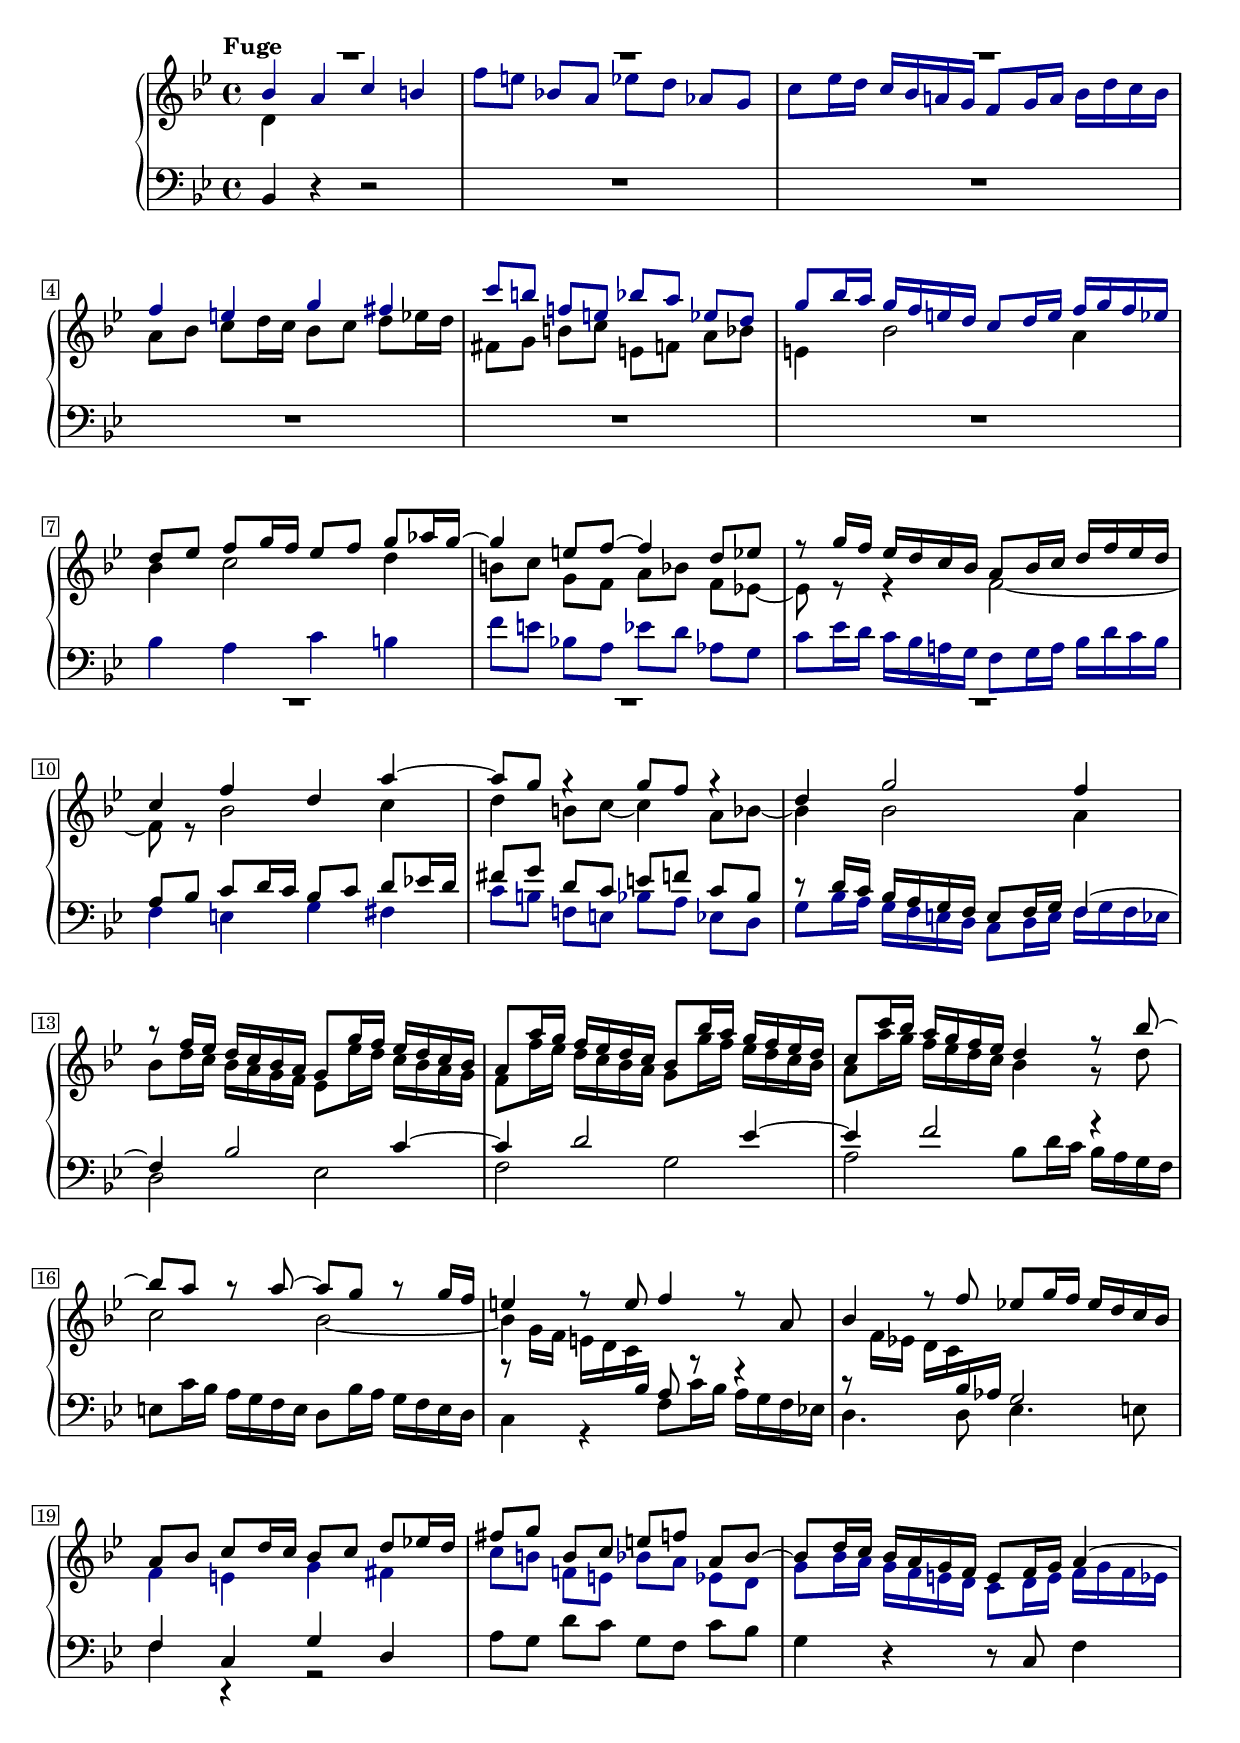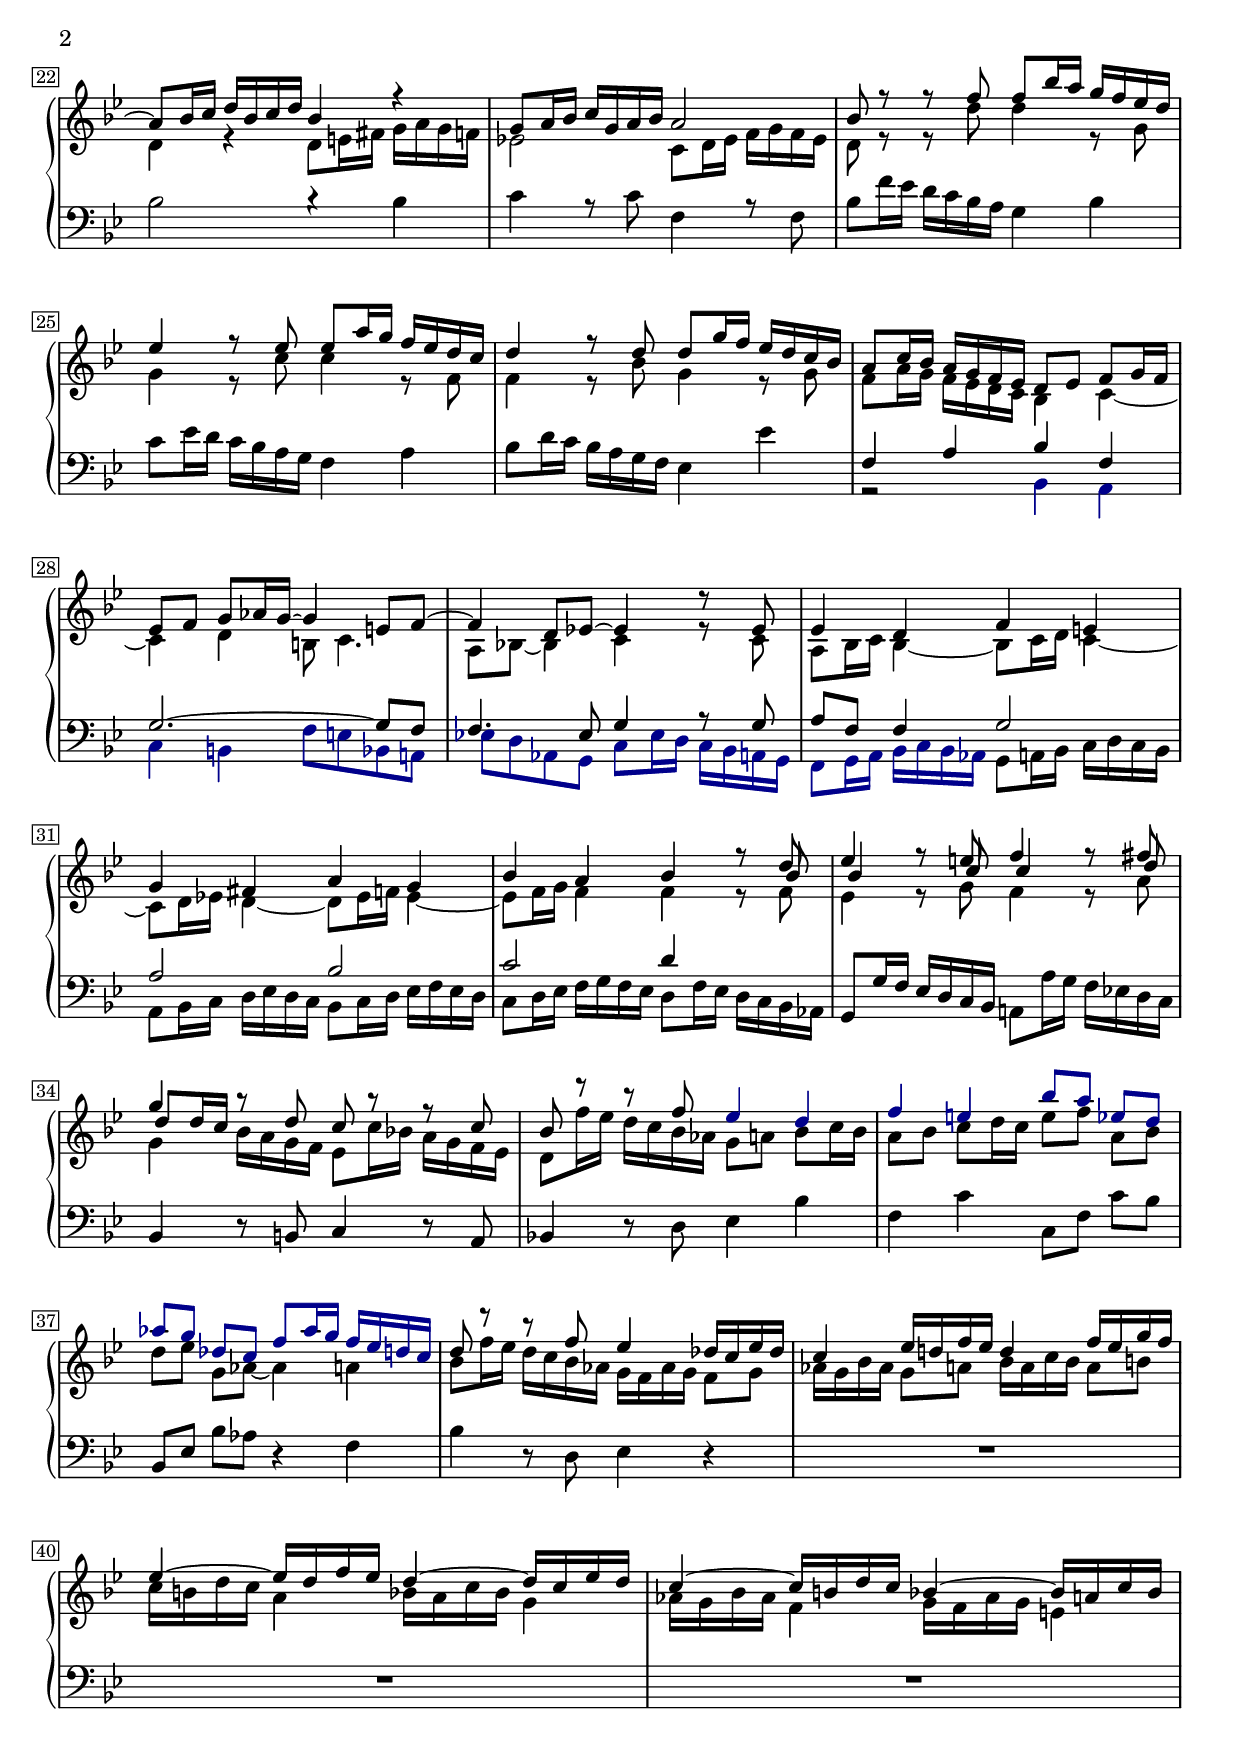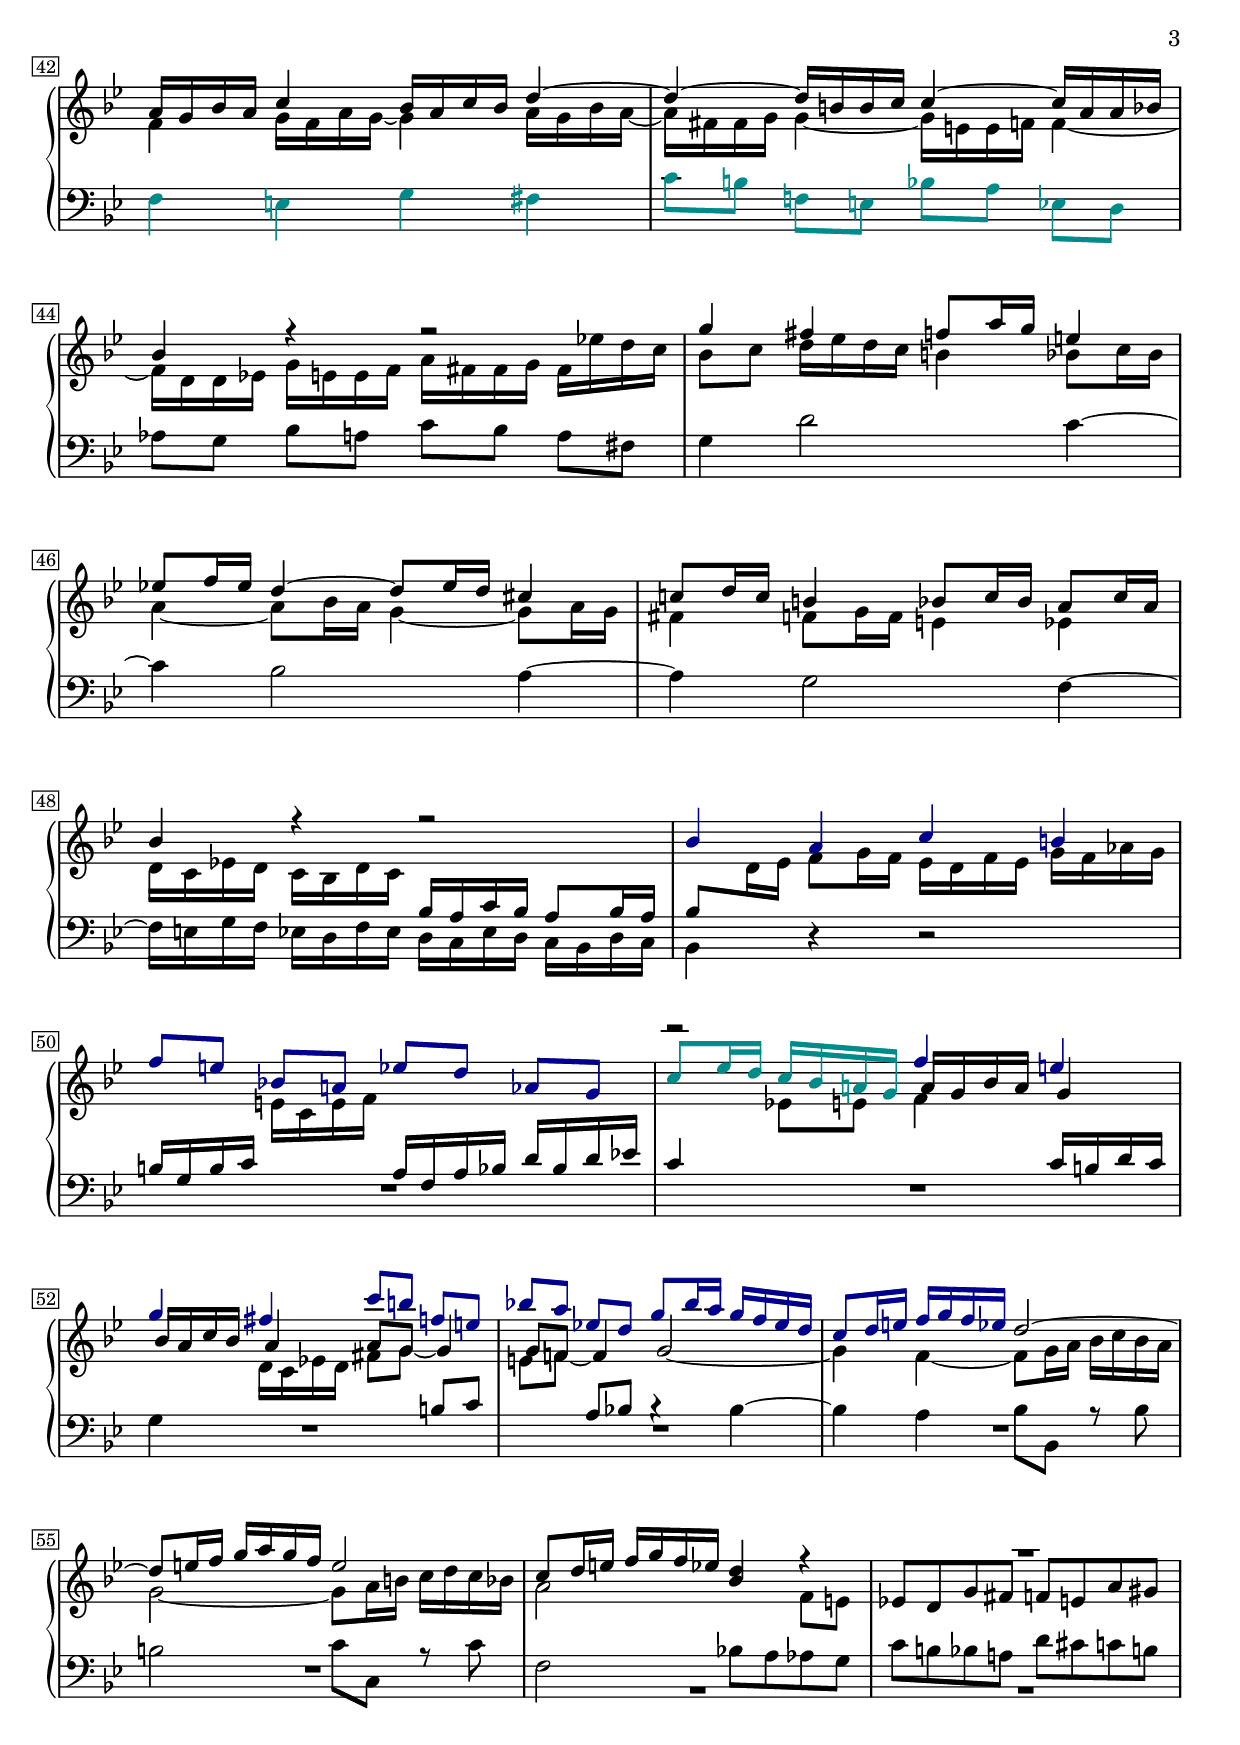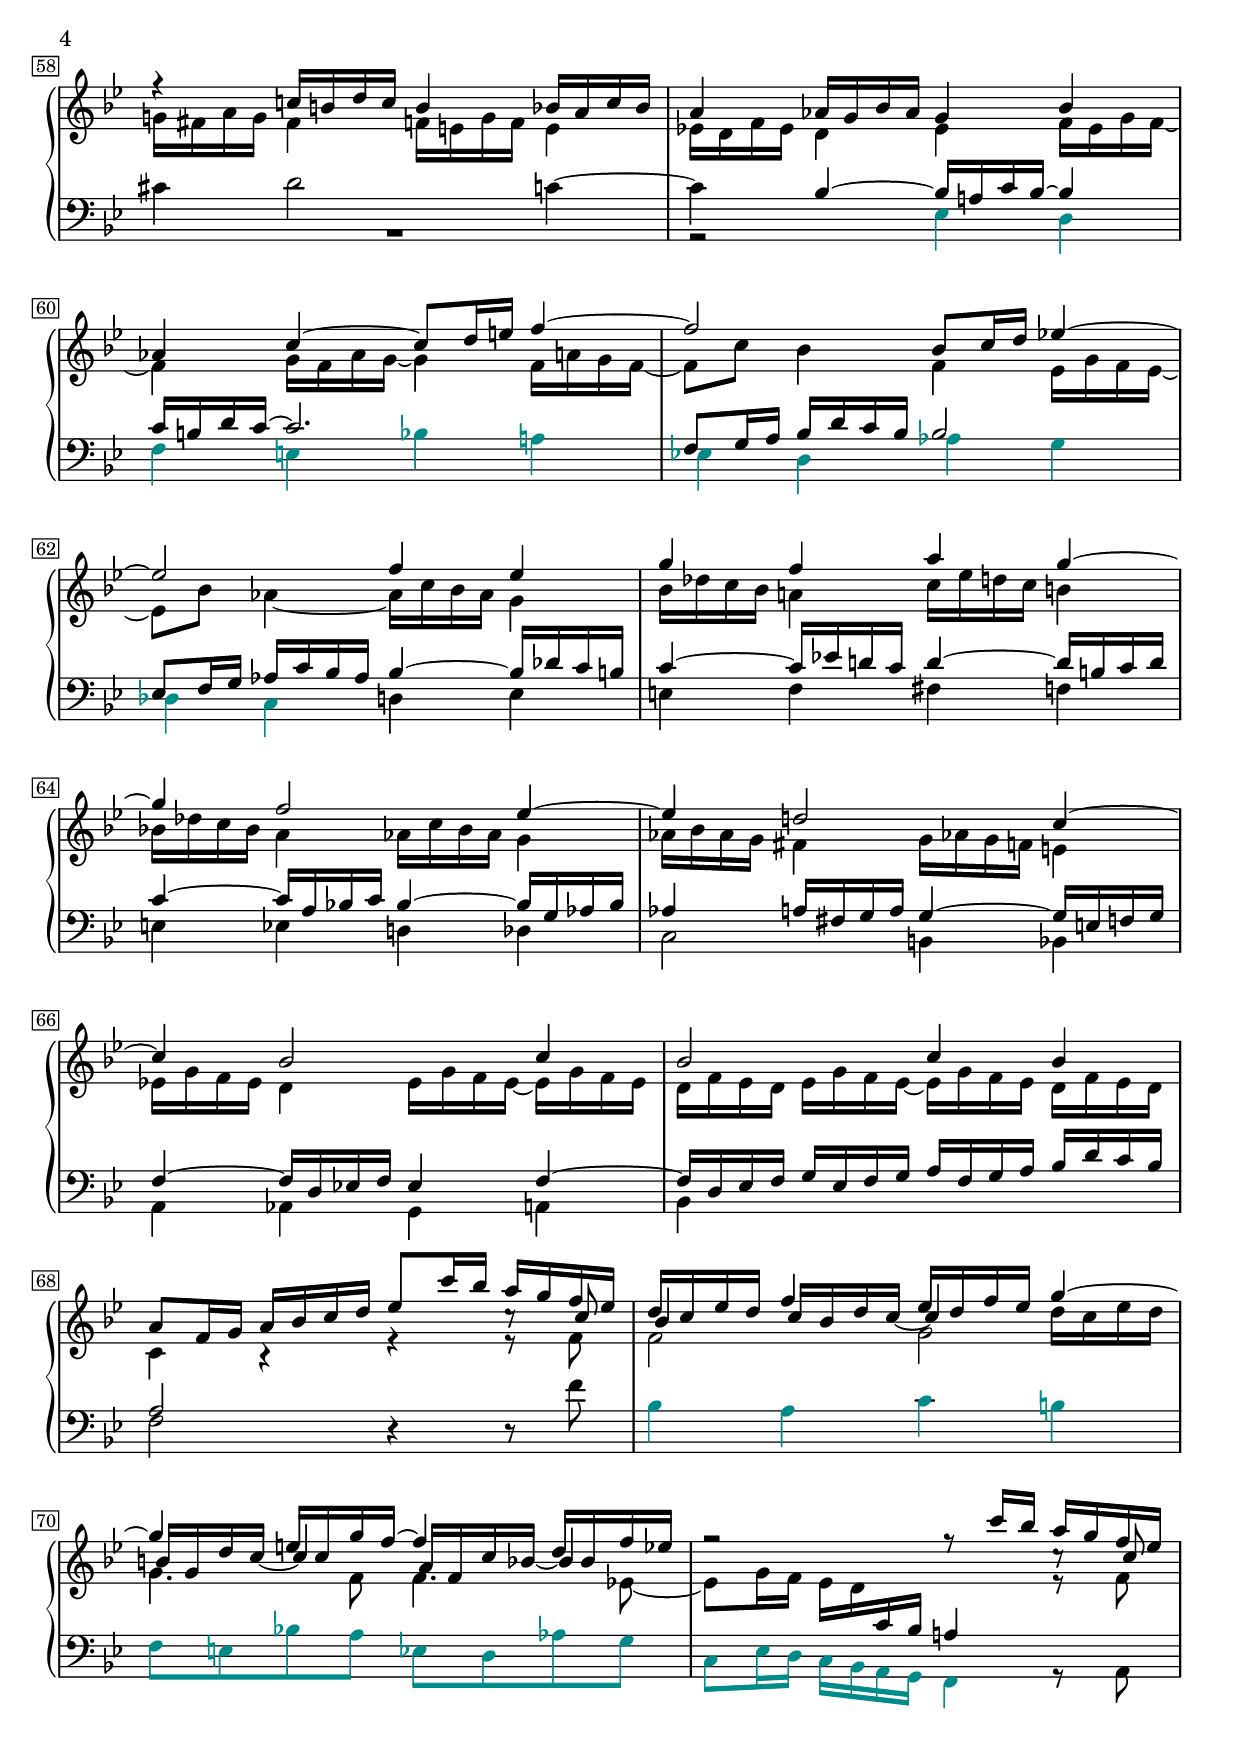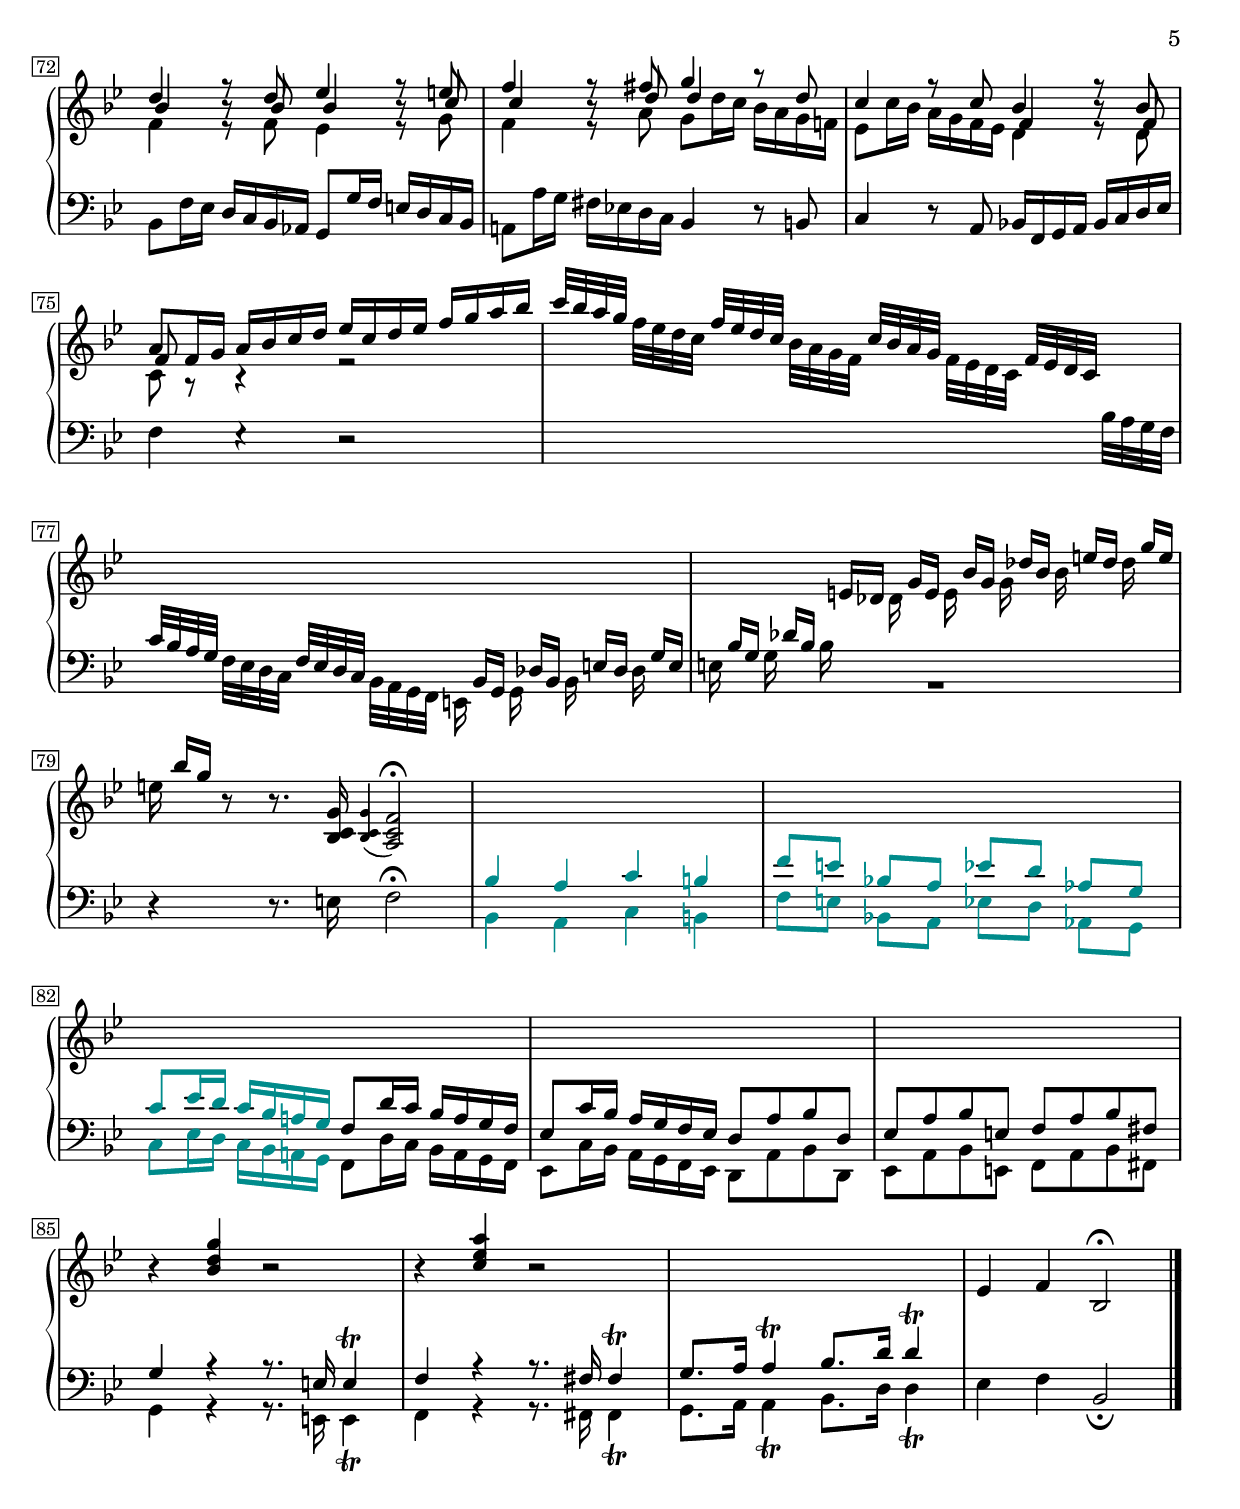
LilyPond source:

Global = {
  \key bes \major
  \time 4/4
  \include "../global.ly"
}

\include "../macros.ly"

Soprano = \context Voice = "one" \relative c'' {
  \voiceOne
  \stemUp\tieUp
  \override MultiMeasureRest.staff-position = #0
  \set Timing.baseMoment = #(ly:make-moment 1/4)
  \set Timing.beatStructure = 1,1,1,1
  %1
  | \tempo "Fuge"
  | \override MultiMeasureRest.staff-position = #6
    R1
  | \override MultiMeasureRest.extra-offset = #'(0.8 . 0)
    R1*2
    \revert MultiMeasureRest.extra-offset
    \override MultiMeasureRest.staff-position = #0
  | \highlightSubject { f4 e g fis
  %5
  | c'8 b f[ e] bes'[ a] ees d
  | g bes16 a g f e d c8 d16 e f g f ees }
  | d8 ees f g16 f ees8 f g aes16 g~
  | g4 e8 f~ f4 d8 ees
  | f8\rest g16 f ees d c bes a8 bes16 c d f ees d
  %10
  | c4 f d a'~
  | a8 g g4\rest g8 f g4\rest
  | d g2 f4
  | r8 f16 ees d c bes a g8 g'16 f ees d c bes
  | a8 a'16 g f ees d c bes8 bes'16 a g f ees d
  %15
  | c8 c'16 bes a g f ees d4 r8 bes'~
  | bes a r a~ a g r g16 f
  | e4 r8 e f4 r8 a,
  | bes4 r8 f' ees g16 f ees d c bes
  | a8 bes c d16 c bes8 c d ees16 d
  %20
  | fis8 g b,[ c] e[ f] a, bes~
  | bes d16 c bes a g f e8 f16 g a4~
  | a8 bes16 c d bes c d bes4 r
  | g8 a16 bes c g a bes a2
  | bes8 r r f' f bes16 a g f ees d
  %25
  | ees4 r8 ees ees a16 g f ees d c
  | d4 r8 d d g16 f ees d c bes
  | a8 c16 bes a g f ees d8 ees f g16 f
  | ees8 f g aes16 g~ g4 e8 f~
  | f4 d8 ees~ ees4 d'8\rest ees,
  %30
  | ees4 d f e
  | g fis a g
  | bes a bes r8 d
  | ees4 r8 e f4 r8 fis
  | g4 r8 d c r r c
  %35
  | bes r r f' \highlightSubject { ees4 d
  | f e bes'8 a ees![ d]
  | aes' g des[ c] f aes16 g f ees d c }
  | d8 r r f ees4 des16 c ees des
  | c4 ees16 d f ees d4 f16 ees g f
  %40
  | ees4~ ees16 d f ees d4~ d16 c ees d
  | c4~ c16 b d c bes4~ bes16 a c bes
  | a g bes a c4 bes16 a c bes d4~
  | d~ d16 b b c c4~ c16 a a bes
  | bes4 r r2
  %45
  | g'4 fis f8 a16 g e4
  | ees8 f16 ees d4~ d8 ees16 d cis4
  | c8 d16 c b4 bes8 c16 bes a8 c16 a
  | bes4 r r2
  | \highlightSubject { bes4 a c b
  %50
  | f'8 e bes[ a] ees'[ d] aes g }
  | r2 \highlightSubject { f'4 e
  | g fis c'8[ b] f e
  | bes' a ees[ d] g bes16 a g f ees d
  | c8 d16 e f g f ees } d2~
  %55
  | d8 e16 f g a g f e2
  | c8 d16 e f g f ees <bes d>4 r
  | \override MultiMeasureRest.staff-position = #4
    R1
  | r4 c16 b d c b4 bes16 a c bes
  | a4 aes16 g bes aes g4 bes
  %60
  | aes c~ c8 d16 e f4~
  | f2 bes,8 c16 d ees4~
  | ees2 f4 ees
  | g f a g~
  | g f2 ees4~
  %65
  | ees d2 c4~
  | c bes2 c4
  | bes2 c4 bes
  | a8 f16 g a bes c d ees8 c'16 bes a g f ees
  | d c ees d f4 ees16 d f ees g4~
  %70
  | g4 e16 c g' f~ f4 d16 bes f' ees
  | r2 r8 c'16 bes a g f es
  | d4 r8 d ees4 r8 e
  | f4 r8 fis8 g4 r8 d
  | c4 r8 c bes4 r8 bes
  %75
  | a8 f16 g a bes c d ees c d ees f g a bes
  | \stemNeutral
    \stemUp c32 bes a g \stemDown f[ ees d c]
    \stemUp f ees d c \stemDown bes[ a g f]
    \stemUp c' bes a g \stemDown f[ ees d c]
    \stemUp f ees d c s8
  | s1*8
  %85
  | b'4\rest <bes d g> b2\rest
  | b4\rest <c ees a> b2\rest
  | s1*2
    \fine
}

Alto = \context Voice = "two" \relative c' {
  \voiceTwo
  %1
  | \stemUp
    \highlightSubject { bes'4 a c b
  | \stemNeutral
    f'8 e bes[ a] ees'[ d] aes g
  | c8 ees16 d c bes a g f8 g16 a bes d c bes }
  | \stemDown\tieDown
    a8 bes c d16 c bes8 c d ees16 d
  %5
  | fis,8 g b[ c] e,[ f] a bes
  | e,4 bes'2 a4
  | bes c2 d4
  | b8 c g[ f] a[ bes] f ees~
  | ees e\rest e4\rest f2~
  %10
  | f8 e\rest bes'2 c4
  | d b8 c~ c4 a8 bes~
  | bes4 bes2 a4
  | bes8 d16 c bes a g f ees8 ees'16 d c bes a g
  | f8 f'16 ees d c bes a g8 g'16 f ees d c bes
  %15
  | a8 a'16 g f ees d c bes4 g8\rest d'
  | c2 bes~
  | bes4 s2.
  | s1
  | \highlightSubject { f4 e g fis
  %20
  | c'8 b f[ e] bes'[ a] ees d
  | g bes16 a g f e d c8 d16 e f g f ees }
  | d4 r d8 e16 fis g a g f
  | ees2 c8 d16 ees f g f ees
  | d8 r r d' d4 r8 g,
  %25
  | g4 r8 c c4 r8 f,
  | f4 r8 bes g4 r8 g
  | f a16 g f ees d c bes4 c~
  | c d b8 c4.
  | a8 bes~ bes4 c r8 c
  %30
  | a8 bes16 c bes4~ bes8 c16 d c4~
  | c8 d16 ees d4~ d8 ees16 f ees4~
  | ees8 f16 g f4 f s8 \stemUp\shiftOn bes
  | bes4 s8 c c4 s8 d
  | d8 d16 c s2.
  | s1*16
  %51
  | \highlightMotif { c8 ees16 d c bes a g } a g bes a g4
  | bes16 a c bes a4
    \shiftOff
    \once\override Beam.positions = #'(1.7 . 1.4)
    a8
    \shiftOn
    \once\override NoteColumn.force-hshift = #0 g~
    g4
  | \once\override Beam.positions = #'(1.5 . 1.2)
    g8
    \shiftOn
    \once\override NoteColumn.force-hshift = #0 f~
    f4 g2~
  | \stemDown
    g4 f~ f8 g16 a bes c bes a
  %55
  | g2~ g8 a16 b c d c bes
  | a2 s4 f8 e
  | \stemNeutral
    ees d g fis f e a gis
  | \stemDown
    g16 fis a g fis4 f16 e g f e4
  | ees16 d f ees d4 ees f16 ees g f~
  %60
  | f4 g16 f aes g~ g4 f16 a g f~
  | f8 c' bes4 f ees16 g f ees~
  | ees8 bes' aes4~ aes16 c bes aes g4
  | bes16 des c bes a4 c16 ees d c b4
  | bes16 des c bes a4 aes16 c bes aes g4
  %65
  | aes16 bes aes g fis4 g16 aes g f e4
  | ees16 g f ees d4 ees16 g f ees~ ees g f ees
  | d f ees d ees g f ees~ ees g f ees d f ees d
  | c4 r r c'8\rest \stemUp c
  | bes4 c16 bes d c~ c4 \stemDown d16 c ees d
  %70
  | \stemUp b16 g d' c~ c4 a16 f c' bes~ bes4
  | s2. c8\rest c
  | bes4 b8\rest bes bes4 b8\rest c
  | c4 b8\rest d d4 s
  | s2 f,4 b8\rest f
  %75
  | f s s2.
  | s1*2
  | \change Staff = "lower" \voiceThree
    \omit TupletNumber
    \tuplet 3/2 { s16 bes,[ g] } \tuplet 3/2 { s des'[ bes] }
    \change Staff = "upper" \voiceTwo \stemUp
    \tuplet 3/2 { s e[ des] } \tuplet 3/2 { s g[ e] } \tuplet 3/2 { s bes'[ g] }
    \tuplet 3/2 { s des'[ bes] } \tuplet 3/2 { s e[ des] } \tuplet 3/2 { s g[ e] }
  | \tuplet 3/2 { s bes'[ g] } s8 s2.
}

Tenor = \context Voice = "three" \relative c {
  \voiceThree
  %1
  | \change Staff = "upper" \stemDown
    d'4 s2.
    \change Staff = "lower"  \stemNeutral\tieNeutral
  | s1*5
  %7
  | \highlightSubject { bes4 a c b
  | f'8 e bes[ a] ees'[ d] aes g
  | c8 ees16 d c bes a g f8 g16 a bes d c bes }
  %10
  | \stemUp\tieUp
    a8 bes c d16 c bes8 c d ees16 d
  | fis8 g d[ c] e[ f] c bes
  | d8\rest d16 c bes a g f e8 f16 g
    \once\override Tie.extra-offset = #'(0 . 1)
    f4~
  | f bes2 c4~
  | c d2 ees4~
  %15
  | ees f2 g4\rest
  | s1
  | \change Staff = "upper" \voiceTwo
    g,8\rest g'16 f e d c
    \change Staff = "lower" \voiceThree
    bes a8 g'\rest e4\rest
  | r8
    \change Staff = "upper" \voiceTwo
    f16 ees d c
    \change Staff = "lower" \voiceThree
    bes aes g2
  | f4 c g' d
  %20
  | \stemNeutral
    a'8 g d'[ c] g[ f] c' bes
  | g4 d\rest d8\rest c f4
  | bes2 b4\rest bes
  | c r8 c8 f,4 r8 f
  | bes8 f'16 ees d c bes a g4 bes
  %25
  | c8 ees16 d c bes a g f4 a
  | bes8 d16 c bes a g f ees4 ees'
  | \stemUp
    f, a bes f
  | g2.~ g8 f
  | f4. ees8 g4 r8 g
  %30
  | a f f4 g2
  | a bes
  | c d4
    \change Staff = "upper" \voiceTwo
    r8 f
  | ees4 r8 g f4 r8 a
  | g4 bes16 a g f ees8 c'16 bes a g f ees
  %35
  | d8 f'16 ees d c bes aes g8 a bes c16 bes
  | a8 bes c d16 c e8[ f] a, bes
  | d ees g,[ aes]~ aes4 a
  | bes8 f'16 ees d c bes aes g f aes g f8 g
  | aes16 g bes aes g8 a bes16 a c bes a8 b
  %40
  | c16 b d c a4 bes16 a c bes g4
  | aes16 g bes aes f4 g16 f aes g e4
  | f4 g16 f a g~ g4 a16 g bes a~
  | a fis fis g g4~ g16 e e f f4~
  | f16 d d ees g e e f a fis fis g fis ees' d c
  %45
  | bes8 c d16 ees d c b4 bes8 c16 bes
  | a4~ a8 bes16 a g4~ g8 a16 g
  | fis4 f8 g16 f e4 ees
  | d16 c ees d c bes d c
    \change Staff = "lower" \voiceThree
    bes a c bes a8 bes16 a
  | bes8
    \change Staff = "upper" \voiceTwo
    d16 ees f8 g16 f ees d f ees g f aes g
  %50
  | \change Staff = "lower" \voiceThree
    b, g b c
    \change Staff = "upper" \voiceTwo
    e c e f
    \change Staff = "lower" \voiceThree
    a, f a bes d bes d ees
  | c4
    \change Staff = "upper" \voiceTwo
    ees8 e f4
    \change Staff = "lower" \voiceThree
    c16 b d c
  | \once\stemDown g4
    \change Staff = "upper" \voiceTwo
    d'16 c ees d fis8[ g]
    \change Staff = "lower" \voiceThree
    b, c
  | \change Staff = "upper" \voiceTwo
    e8 f
    \change Staff = "lower" \voiceThree
    a,[ bes] b4\rest \stemNeutral\tieNeutral bes~
  | bes a bes8 bes, r bes'
  %55
  | b2 c8 c, r c'
  | f,2 bes8 a aes g
  | c b bes a d cis c b
  | cis4 d2 c4~
  | c \stemUp\tieUp bes~ bes16 a c bes~ bes4
  %60
  | c16 b d c~ c2.
  | f,8 g16 a bes d c bes bes2
  | ees,8 f16 g aes c bes aes bes4~ bes16 des c b
  | c4~ c16 ees d c d4~ d16 b c d
  | c4~ c16 a bes c bes4~ bes16 g aes bes
  %65
  | aes4 a16 fis g a g4~ g16 e f g
  | f4~ f16 d ees f ees4 f~
  | f16 d ees f g ees f g a f g a bes d c bes
  | a2 s4
    \change Staff = "upper" \voiceTwo
    r8 f'
  | f2 g
  %70
  | g4. f8 f4. ees8~
  | ees8 g16 f ees d
    \change Staff = "lower" \voiceThree
    c bes a4
    \change Staff = "upper" \voiceTwo
    r8 f'
  | f4 r8 f ees4 r8 g
  | f4 r8 a g d'16 c bes a g f
  | ees8 c'16 bes a g f ees d4 r8 d
  %75
  | c8 r r4 r2
  | \change Staff = "lower" \voiceThree
    s1
  | s2
    \omit TupletNumber
    \tuplet 3/2 { s16 bes,[ g] } \tuplet 3/2 { s des'[ bes] }
    \tuplet 3/2 { s16 e[ des] } \tuplet 3/2 { s g[ e] }
  | \stemDown
    \tuplet 3/2 { e16 s8 } \tuplet 3/2 { g16 s8 } \tuplet 3/2 { bes16 s8 }
    \change Staff = "upper" \voiceTwo
    \tuplet 3/2 { des16 s8 } \tuplet 3/2 { e16 s8 }
    \tuplet 3/2 { g16 s8 } \tuplet 3/2 { bes16 s8 } \tuplet 3/2 { des16 s8 }
  | \tuplet 3/2 { e16 s8 } b8\rest b8.\rest
    \stemUp <bes, c g'>16 \appoggiatura q4 <a c f>2^\fermata
  %80
  | \change Staff = "lower" \voiceThree
    \highlightMotif { bes4 a c b
  | f'8 e bes[ a] ees' d aes[ g]
  | c8 ees16 d c bes a g } f8 d'16 c bes a g f
  | ees8 c'16 bes a g f ees d8 a' bes d,
  | ees a bes e, f a bes fis
  %85
  | g4 r r8. e16 e4\trill
  | f4 r r8. fis16 fis4\trill
  | g8. a16 a4\trill bes8. d16 d4\trill
  | \change Staff = "upper" \voiceTwo \stemUp
    ees f bes,2^\fermata
}

Bass = \context Voice = "four" \relative c {
  \voiceFour
  \override MultiMeasureRest.staff-position = #0
  %1
  | \stemNeutral
    bes4 d\rest d2\rest
  | R1*5
  | \override MultiMeasureRest.staff-position = #-8
    R1*3
    \override MultiMeasureRest.staff-position = #0
  %10
  | \stemDown\tieDown
    \highlightSubject { f4 e g fis
  | c'8 b f[ e] bes'[ a] ees d
  | g8 bes16 a g f e d c8 d16 e f g f ees }
  | d2 ees
  | f g
  %15
  | a bes8 d16 c bes a g f
  | e8 c'16 bes a g f e d8 bes'16 a g f e d
  | c4 r f8 c'16 bes a g f ees
  | d4. d8 ees4. e8
  | f4 r r2
  %20
  | s1*7
  | r2 \highlightSubject { bes,4 a
  | c b f'8 e bes a
  | ees' d aes g c ees16 d c bes a g
  %30
  | f8 g16 a bes c bes aes } g8 a16 bes c d c bes
  | a8 bes16 c d ees d c bes8 c16 d ees f ees d
  | c8 d16 ees f g f ees d8 f16 ees d c bes aes
  | \stemNeutral\tieNeutral
    g8 g'16 f ees d c bes a8 a'16 g f ees d c
  | bes4 d8\rest b c4 d8\rest a
  %35
  | bes4 d8\rest d ees4 bes'
  | f c' c,8[ f] c' bes
  | bes, ees bes'[ aes] d,4\rest f
  | bes d,8\rest d ees4 d\rest
  | R1*3
  %42
  | \highlightMotif { f4 e g fis
  | c'8 b f[ e] bes'[ a] ees d }
  | aes' g bes[ a] c[ bes] a fis
  %45
  | g4 d'2 c4~
  | c bes2 a4~
  | a g2 f4~
  | \stemDown\tieDown
    f16 e g f ees d f ees d c ees d c bes d c
  | bes4 d4\rest d2\rest
  %50
  | R1*5
  | \once\override MultiMeasureRest.extra-offset = #'(-1 . 0)
    R1
  | \override MultiMeasureRest.staff-position = #-4
    R1*3
  %59
  | r2 \highlightMotif { ees4 d
  | f e bes' a
  | ees d aes' g
  | des c } d ees
  | e f fis f
  | e ees d des
  %65
  | c2 b4 bes
  | a aes g a
  | bes s2.
  | f'2  d4\rest d8\rest f'8
  | \highlightMotif { bes,4 a c b
  %70
  | f8 e bes' a ees d aes' g
  | c,8 ees16 d c bes a g f4 } r8 a
  | \stemNeutral bes f'16 ees d c bes aes g8 g'16 f e d c bes
  | a8 a'16 g fis ees d c bes4 d8\rest b
  | c4 d8\rest a bes16 f g a bes c d ees
  %75
  | f4 e\rest d2\rest
  | s2. s8 bes'32a g f
  | \stemUp c' bes a g \stemDown f[ ees d c]
    \stemUp f ees d c \stemDown bes[ a g f]
    \stemDown
    \omit TupletNumber
    \tuplet 3/2 { e16 s8 }
    \tuplet 3/2 { g16 s8 }
    \tuplet 3/2 { bes16 s8 }
    \tuplet 3/2 { des16 s8 }
  | R1
  | d4\rest d8.\rest e16 f2^\fermata
  %80
  | \highlightMotif { bes,4 a c b
  | f'8 e bes[ a] ees' d aes[ g]
  | c8 ees16 d c bes a g } f8 d'16 c bes a g f
  | ees8 c'16 bes a g f ees d8 a' bes d,
  | ees a bes e, f a bes fis
  %85
  | g4 r r8. e16 e4\trill
  | f4 r4 r8. fis16 fis4\trill
  | g8. a16 a4\trill bes8. d16 d4\trill
  | \stemNeutral ees4 f bes,2\fermata
    \fine
}

forceBreaks = {
  % page 1
  % \repeat unfold 2 { s1\noBreak } s1\break\noPageBreak
  % \repeat unfold 2 { s1\noBreak } s1\break\noPageBreak
  % \repeat unfold 2 { s1\noBreak } s1\break\noPageBreak
  % \repeat unfold 2 { s1\noBreak } s1\pageBreak
  % page 2
}

\score {
  \new PianoStaff
  <<
    \accidentalStyle Score.piano
    \context Staff = "upper" <<
      \set Staff.midiInstrument = #"acoustic grand"
      \Global
      \clef treble
      \Soprano
      \Alto
    >>
    \context Staff = "lower" <<
      \set Staff.midiInstrument = #"acoustic grand"
      \Global
      \clef bass
      \Tenor
      \Bass
    >>
    \new Devnull \forceBreaks
  >>
  \header {
    composer = ##f % "Johann Sebastian Bach"
    opus = ##f % "BWV 898"
    title = ##f
    subtitle = ##f
  }
  \layout {
    \context {
      \PianoStaff
      \override Parentheses.font-size = #-2
      \override TextScript.font-shape = #'italic
      \override TextScript.font-size = #-1
    }
  }
  \midi {
    \tempo 4 = 100
  }
}
